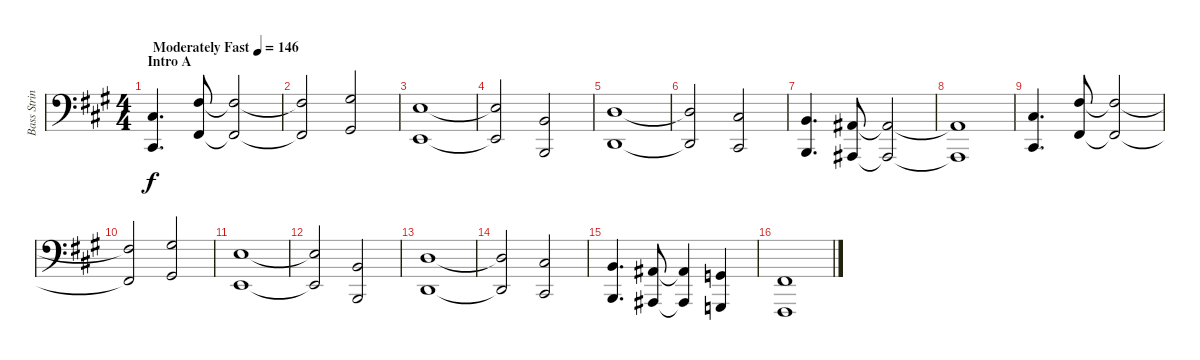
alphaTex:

\track ("Bass Strings" "Bass Strin") {instrument stringensemble1}
\staff {score}
\tuning (C3 G2 D2 A1 E1 B0) {hide}
\ts (4 4)
\section ("" "Intro A")
\tempo (146 "Moderately Fast")
\clef f4
\ks f#minor
(11.3 9.5).4{d dy f instrument stringensemble1} (11.2 9.4).8 (11.2{t} 9.4{t}).2 |
(11.2{t} 9.4{t}).2 (13.2 11.4).2 |
(14.3 12.5).1 |
(14.3{t} 12.5{t}).2 (14.4 12.6).2 |
(12.3 10.5).1 |
(12.3{t} 10.5{t}).2 (11.3 9.5).2 |
(9.3 7.5).4{d} (8.3 6.5).8 (8.3{t} 6.5{t}).2 |
(8.3{t} 6.5{t}).1 |
(11.3 9.5).4{d} (11.2 9.4).8 (11.2{t} 9.4{t}).2 |
(11.2{t} 9.4{t}).2 (13.2 11.4).2 |
(14.3 12.5).1 |
(14.3{t} 12.5{t}).2 (14.4 12.6).2 |
(12.3 10.5).1 |
(12.3{t} 10.5{t}).2 (11.3 9.5).2 |
(9.3 7.5).4{d} (8.3 6.5).8 (8.3{t} 6.5{t}).4 (5.3 3.5).4 |
(4.3 2.5).1
